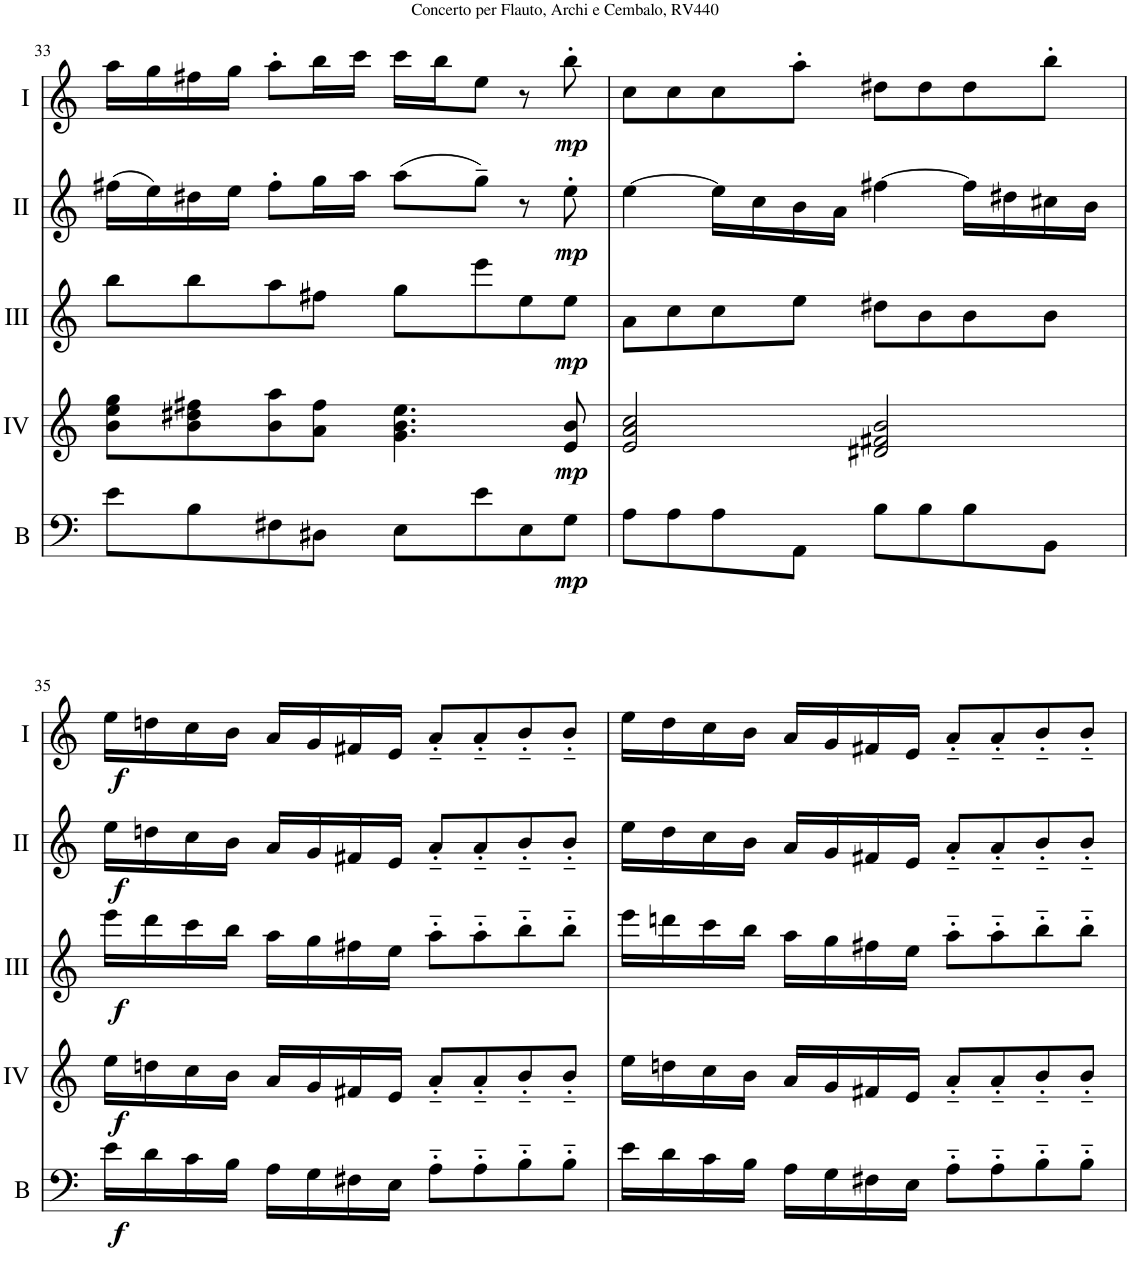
**kern	**dynam	**kern	**dynam	**kern	**dynam	**kern	**dynam	**kern	**dynam
*part5	*part5	*part4	*part4	*part3	*part3	*part2	*part2	*part1	*part1
*staff5	*staff5	*staff4	*staff4	*staff3	*staff3	*staff2	*staff2	*staff1	*staff1
*I"Basson	*	*I"Acc. 4	*	*I"Acc. 3	*	*I"Acc. 2	*	*I"Acc. 1	*
*I'B	*	*	*	*	*	*	*	*	*
!!LO:PB:g=z
*clefF4	*	*clefG2	*	*clefG2	*	*clefG2	*	*clefG2	*
*Trd7c12	*	*	*	*Trd7c12	*	*	*	*	*
*k[]	*	*k[]	*	*k[]	*	*k[]	*	*k[]	*
*M4/4	*	*M4/4	*	*M4/4	*	*M4/4	*	*M4/4	*
*met(c)	*	*met(c)	*	*met(c)	*	*met(c)	*	*met(c)	*
=33	=33	=33	=33	=33	=33	=33	=33	=33	=33
8e\L	.	8b\ 8ee\ 8gg\L	.	8bb\L	.	(16ff#X\LL	.	16aa\LL	.
.	.	.	.	.	.	16ee\)	.	16gg\	.
8B\	.	8b\ 8dd#X\ 8ff#X\	.	8bb\	.	16dd#X\	.	16ff#X\	.
.	.	.	.	.	.	16ee\JJ	.	16gg\JJ	.
8F#X\	.	8b\ 8aa\	.	8aa\	.	8ff#'\L	.	8aa'\L	.
8D#X\J	.	8a\ 8ff#\J	.	8ff#X\J	.	16gg\L	.	16bb\L	.
.	.	.	.	.	.	16aa\JJ	.	16ccc\JJ	.
8E\L	.	4.g\ 4.b\ 4.ee\	.	8gg\L	.	(8aa\L	.	16ccc\LL	.
.	.	.	.	.	.	.	.	16bb\J	.
8e\	.	.	.	8eee\	.	8gg~\J)	.	8ee\J	.
8E\	.	.	.	8ee\	.	8r	.	8r	.
!	!LO:DY:b	!	!LO:DY:b	!	!LO:DY:b	!	!LO:DY:b	!	!LO:DY:b
8G\J	mp	8e/ 8b/	mp	8ee\J	mp	8ee'\	mp	8bb'\	mp
=34	=34	=34	=34	=34	=34	=34	=34	=34	=34
8A\L	.	2e/ 2a/ 2cc/	.	8a\L	.	[4ee\	.	8cc\L	.
8A\	.	.	.	8cc\	.	.	.	8cc\	.
8A\	.	.	.	8cc\	.	16ee\LL]	.	8cc\	.
.	.	.	.	.	.	16cc\	.	.	.
8AA\J	.	.	.	8ee\J	.	16b\	.	8aa'\J	.
.	.	.	.	.	.	16a\JJ	.	.	.
8B\L	.	2d#X/ 2f#X/ 2b/	.	8dd#X\L	.	[4ff#X\	.	8dd#X\L	.
8B\	.	.	.	8b\	.	.	.	8dd#\	.
8B\	.	.	.	8b\	.	16ff#\LL]	.	8dd#\	.
.	.	.	.	.	.	16dd#X\	.	.	.
8BB\J	.	.	.	8b\J	.	16cc#X\	.	8bb'\J	.
.	.	.	.	.	.	16b\JJ	.	.	.
!!LO:LB:g=z
=35	=35	=35	=35	=35	=35	=35	=35	=35	=35
!	!LO:DY:b	!	!LO:DY:b	!	!LO:DY:b	!	!LO:DY:b	!	!LO:DY:b
16e\LL	f	16ee\LL	f	16eee\LL	f	16ee\LL	f	16ee\LL	f
16d\	.	16ddn\	.	16ddd\	.	16ddn\	.	16ddn\	.
16c\	.	16cc\	.	16ccc\	.	16cc\	.	16cc\	.
16B\JJ	.	16b\JJ	.	16bb\JJ	.	16b\JJ	.	16b\JJ	.
16A\LL	.	16a/LL	.	16aa\LL	.	16a/LL	.	16a/LL	.
16G\	.	16g/	.	16gg\	.	16g/	.	16g/	.
16F#X\	.	16f#X/	.	16ff#X\	.	16f#X/	.	16f#X/	.
16E\JJ	.	16e/JJ	.	16ee\JJ	.	16e/JJ	.	16e/JJ	.
8A'~\L	.	8a'~/L	.	8aa'~\L	.	8a'~/L	.	8a'~/L	.
8A'~\	.	8a'~/	.	8aa'~\	.	8a'~/	.	8a'~/	.
8B'~\	.	8b'~/	.	8bb'~\	.	8b'~/	.	8b'~/	.
8B'~\J	.	8b'~/J	.	8bb'~\J	.	8b'~/J	.	8b'~/J	.
=36	=36	=36	=36	=36	=36	=36	=36	=36	=36
16e\LL	.	16ee\LL	.	16eee\LL	.	16ee\LL	.	16ee\LL	.
16d\	.	16ddn\	.	16dddn\	.	16dd\	.	16dd\	.
16c\	.	16cc\	.	16ccc\	.	16cc\	.	16cc\	.
16B\JJ	.	16b\JJ	.	16bb\JJ	.	16b\JJ	.	16b\JJ	.
16A\LL	.	16a/LL	.	16aa\LL	.	16a/LL	.	16a/LL	.
16G\	.	16g/	.	16gg\	.	16g/	.	16g/	.
16F#X\	.	16f#X/	.	16ff#X\	.	16f#X/	.	16f#X/	.
16E\JJ	.	16e/JJ	.	16ee\JJ	.	16e/JJ	.	16e/JJ	.
8A'~\L	.	8a'~/L	.	8aa'~\L	.	8a'~/L	.	8a'~/L	.
8A'~\	.	8a'~/	.	8aa'~\	.	8a'~/	.	8a'~/	.
8B'~\	.	8b'~/	.	8bb'~\	.	8b'~/	.	8b'~/	.
8B'~\J	.	8b'~/J	.	8bb'~\J	.	8b'~/J	.	8b'~/J	.
=	=	=	=	=	=	=	=	=	=
*-	*-	*-	*-	*-	*-	*-	*-	*-	*-
